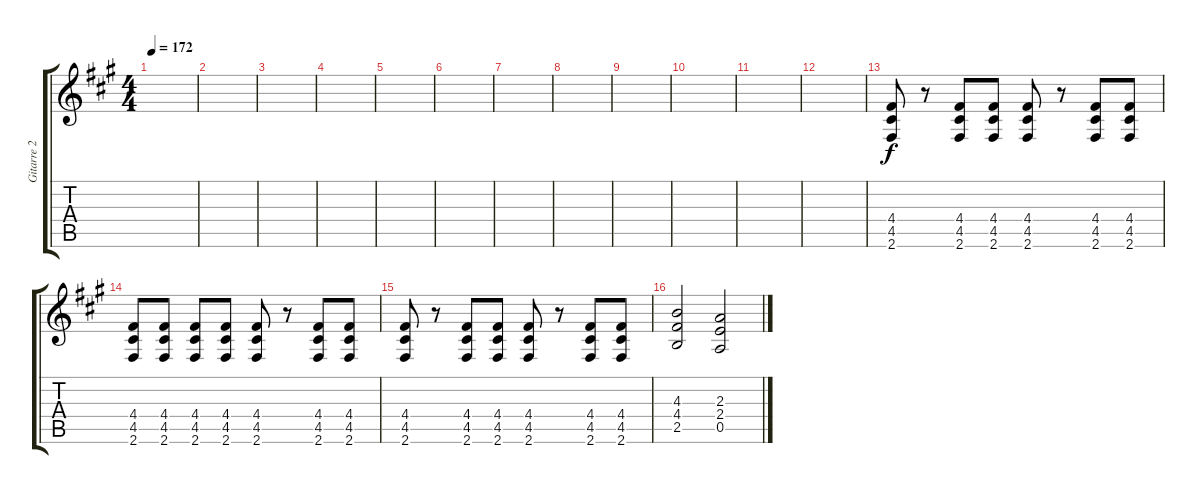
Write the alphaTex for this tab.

\track ("Gitarre 2" "Gitarre 2") {instrument overdrivenguitar}
\staff {score tabs}
\tuning (E4 B3 G3 D3 A2 E2) {hide}
\ts (4 4)
\tempo 172
\clef g2
\ks a
|
|
|
|
|
|
|
|
|
|
|
|
(4.4 4.5 2.6).8 r.8 (4.4 4.5 2.6).8 (4.4 4.5 2.6).8 (4.4 4.5 2.6).8 r.8 (4.4 4.5 2.6).8 (4.4 4.5 2.6).8 |
(4.4 4.5 2.6).8 (4.4 4.5 2.6).8 (4.4 4.5 2.6).8 (4.4 4.5 2.6).8 (4.4 4.5 2.6).8 r.8 (4.4 4.5 2.6).8 (4.4 4.5 2.6).8 |
(4.4 4.5 2.6).8 r.8 (4.4 4.5 2.6).8 (4.4 4.5 2.6).8 (4.4 4.5 2.6).8 r.8 (4.4 4.5 2.6).8 (4.4 4.5 2.6).8 |
(4.3 4.4 2.5).2 (2.3 2.4 0.5).2
